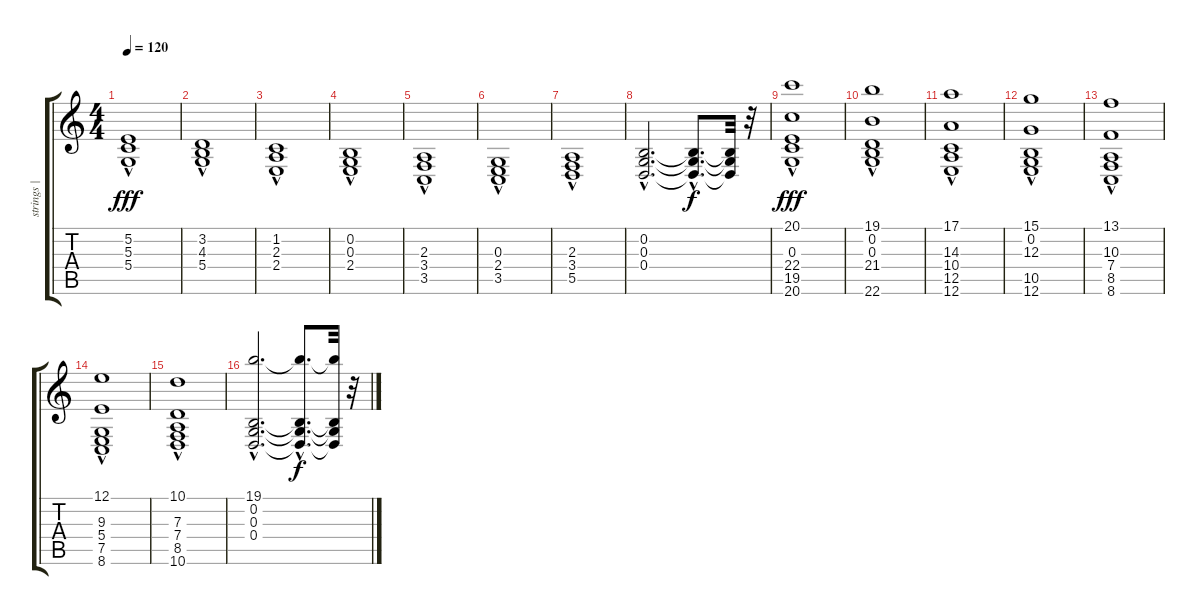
\track ("strings | upper" "strings | ") {instrument synthstrings1}
\staff {score tabs}
\tuning (E4 B3 G3 D3 A2 E2) {hide}
\ts (4 4)
\tempo 120
\clef g2
\ks c
(5.2 5.3 5.4{hac}).1{dy fff instrument synthstrings1} |
(3.2 4.3{hac} 5.4{hac}).1 |
(1.2{hac} 2.3 2.4{hac}).1 |
(0.2 0.3{hac} 2.4{hac}).1 |
(2.3{hac} 3.4 3.5{hac}).1 |
(0.3 2.4 3.5{hac}).1 |
(2.3{hac} 3.4 5.5{hac}).1 |
(0.2{hac} 0.3{hac} 0.4{hac}).2{d} (0.2{hac t} 0.3{hac t} 0.4{hac t}).8{d dy f} (0.2{t} 0.3{t} 0.4{t}).32 r.32 |
(20.1 0.3{hac} 22.4 19.5 20.6).1{dy fff} |
(19.1{hac} 0.2{hac} 0.3{hac} 21.4{hac} 22.6).1 |
(17.1 14.3 10.4{hac} 12.5 12.6{hac}).1 |
(15.1{hac} 0.2 12.3{hac} 10.5{hac} 12.6{hac}).1 |
(13.1 10.3 7.4{hac} 8.5 8.6{hac}).1 |
(12.1 9.3 5.4 7.5 8.6{hac}).1 |
(10.1{hac} 7.3{hac} 7.4{hac} 8.5 10.6{hac}).1 |
(19.1{hac} 0.2{hac} 0.3{hac} 0.4{hac}).2{d} (19.1{hac t} 0.2{hac t} 0.3{hac t} 0.4{hac t}).8{d dy f} (19.1{t} 0.2{t} 0.3{t} 0.4{t}).32 r.32
